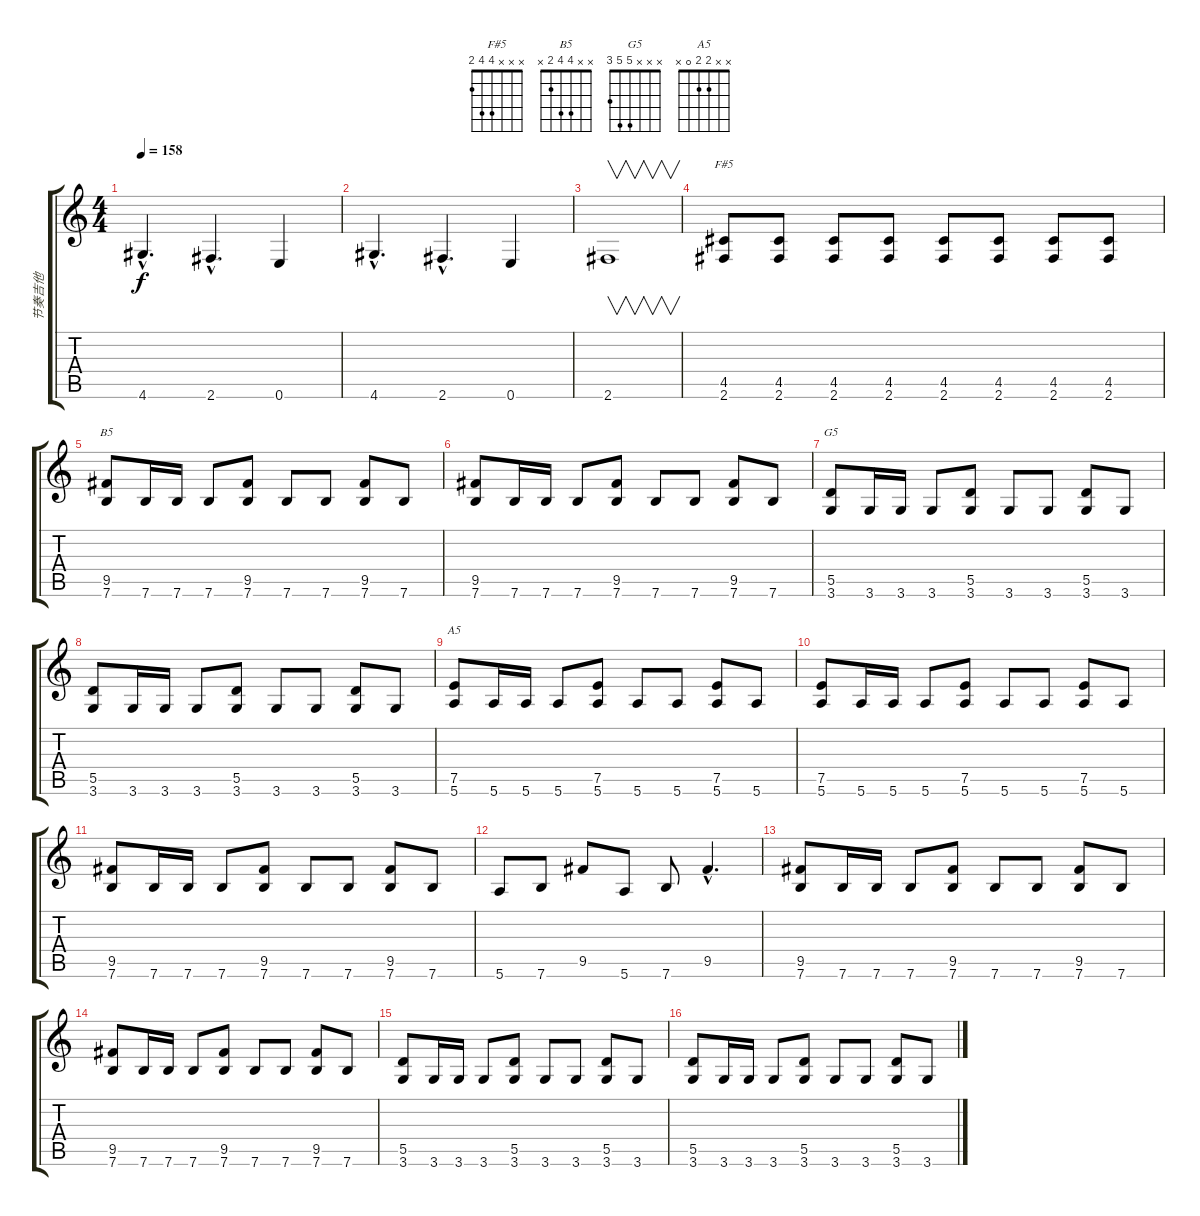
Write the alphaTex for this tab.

\track ("节奏吉他" "节奏吉他") {instrument distortionguitar}
\staff {score tabs}
\tuning (E4 B3 G3 D3 A2 E2) {hide}
\chord ("F#5" x x x 4 4 2)
\chord ("B5" x x 4 4 2 x)
\chord ("G5" x x x 5 5 3)
\chord ("A5" x x 2 2 0 x)
\ts (4 4)
\tempo 158
\clef g2
\ks c
4.6{hac}.4{d dy f} 2.6{hac}.4{d} 0.6.4 |
4.6{hac}.4{d} 2.6{hac}.4{d} 0.6.4 |
2.6.1{v} |
(4.5 2.6).8{ch "F#5"} (4.5 2.6).8 (4.5 2.6).8 (4.5 2.6).8 (4.5 2.6).8 (4.5 2.6).8 (4.5 2.6).8 (4.5 2.6).8 |
(9.5 7.6).8{ch "B5"} 7.6.16 7.6.16 7.6.8 (9.5 7.6).8 7.6.8 7.6.8 (9.5 7.6).8 7.6.8 |
(9.5 7.6).8 7.6.16 7.6.16 7.6.8 (9.5 7.6).8 7.6.8 7.6.8 (9.5 7.6).8 7.6.8 |
(5.5 3.6).8{ch "G5"} 3.6.16 3.6.16 3.6.8 (5.5 3.6).8 3.6.8 3.6.8 (5.5 3.6).8 3.6.8 |
(5.5 3.6).8 3.6.16 3.6.16 3.6.8 (5.5 3.6).8 3.6.8 3.6.8 (5.5 3.6).8 3.6.8 |
(7.5 5.6).8{ch "A5"} 5.6.16 5.6.16 5.6.8 (7.5 5.6).8 5.6.8 5.6.8 (7.5 5.6).8 5.6.8 |
(7.5 5.6).8 5.6.16 5.6.16 5.6.8 (7.5 5.6).8 5.6.8 5.6.8 (7.5 5.6).8 5.6.8 |
(9.5 7.6).8 7.6.16 7.6.16 7.6.8 (9.5 7.6).8 7.6.8 7.6.8 (9.5 7.6).8 7.6.8 |
5.6.8 7.6.8 9.5.8 5.6.8 7.6.8 9.5{hac}.4{d} |
(9.5 7.6).8 7.6.16 7.6.16 7.6.8 (9.5 7.6).8 7.6.8 7.6.8 (9.5 7.6).8 7.6.8 |
(9.5 7.6).8 7.6.16 7.6.16 7.6.8 (9.5 7.6).8 7.6.8 7.6.8 (9.5 7.6).8 7.6.8 |
(5.5 3.6).8 3.6.16 3.6.16 3.6.8 (5.5 3.6).8 3.6.8 3.6.8 (5.5 3.6).8 3.6.8 |
(5.5 3.6).8 3.6.16 3.6.16 3.6.8 (5.5 3.6).8 3.6.8 3.6.8 (5.5 3.6).8 3.6.8
